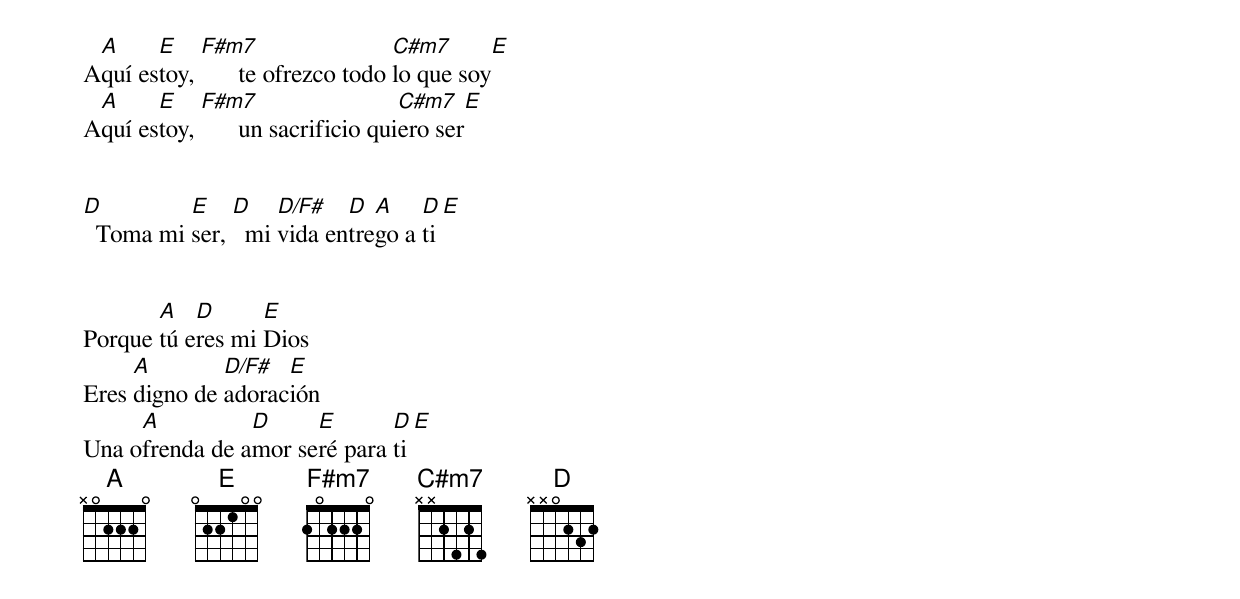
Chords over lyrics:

 A     E    F#m7                  C#m7        E
Aquí estoy,       te ofrezco todo lo que soy
 A     E    F#m7                   C#m7       E
Aquí estoy,       un sacrificio quiero ser


D         E    D    D/F#   D  A    D  E
  Toma mi ser,   mi vida entrego a ti


       A   D      E
Porque tú eres mi Dios
     A        D/F#  E
Eres digno de adoración
     A          D     E       D   E
Una ofrenda de amor seré para ti
